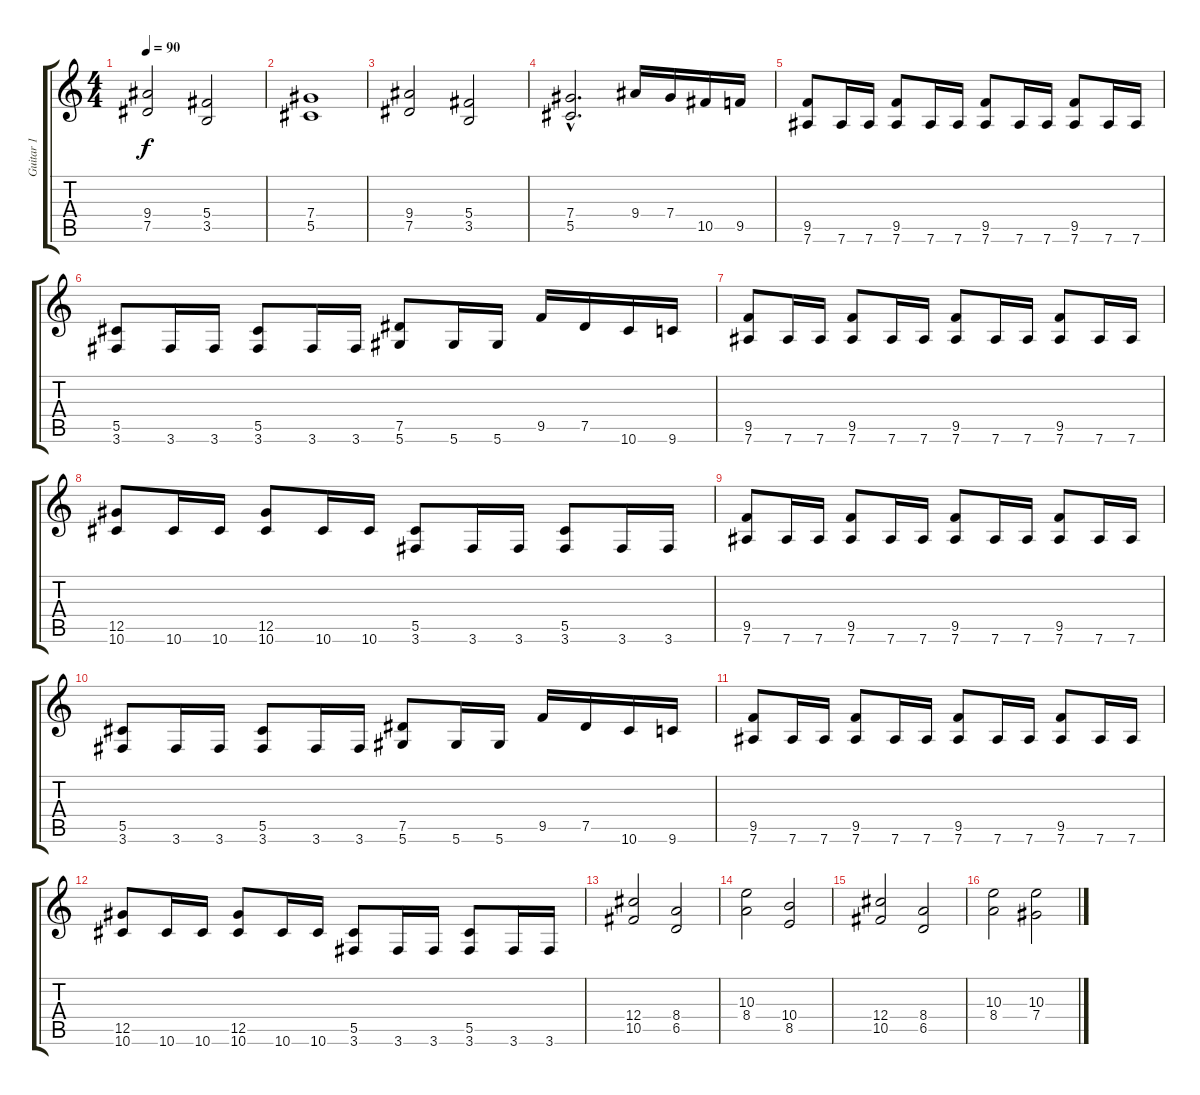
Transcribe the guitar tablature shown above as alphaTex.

\track ("Guitar 1" "Guitar 1") {instrument distortionguitar}
\staff {score tabs}
\tuning (Eb4 Bb3 Gb3 Db3 Ab2 Eb2) {hide}
\ts (4 4)
\tempo 90
\clef g2
\ks c
(9.4 7.5).2{dy f} (5.4 3.5).2 |
(7.4 5.5).1 |
(9.4 7.5).2 (5.4 3.5).2 |
(7.4{hac} 5.5{hac}).2{d} 9.4.16 7.4.16 10.5.16 9.5.16 |
(9.5 7.6).8 7.6.16 7.6.16 (9.5 7.6).8 7.6.16 7.6.16 (9.5 7.6).8 7.6.16 7.6.16 (9.5 7.6).8 7.6.16 7.6.16 |
(5.5 3.6).8 3.6.16 3.6.16 (5.5 3.6).8 3.6.16 3.6.16 (7.5 5.6).8 5.6.16 5.6.16 9.5.16 7.5.16 10.6.16 9.6.16 |
(9.5 7.6).8 7.6.16 7.6.16 (9.5 7.6).8 7.6.16 7.6.16 (9.5 7.6).8 7.6.16 7.6.16 (9.5 7.6).8 7.6.16 7.6.16 |
(12.5 10.6).8 10.6.16 10.6.16 (12.5 10.6).8 10.6.16 10.6.16 (5.5 3.6).8 3.6.16 3.6.16 (5.5 3.6).8 3.6.16 3.6.16 |
(9.5 7.6).8 7.6.16 7.6.16 (9.5 7.6).8 7.6.16 7.6.16 (9.5 7.6).8 7.6.16 7.6.16 (9.5 7.6).8 7.6.16 7.6.16 |
(5.5 3.6).8 3.6.16 3.6.16 (5.5 3.6).8 3.6.16 3.6.16 (7.5 5.6).8 5.6.16 5.6.16 9.5.16 7.5.16 10.6.16 9.6.16 |
(9.5 7.6).8 7.6.16 7.6.16 (9.5 7.6).8 7.6.16 7.6.16 (9.5 7.6).8 7.6.16 7.6.16 (9.5 7.6).8 7.6.16 7.6.16 |
(12.5 10.6).8 10.6.16 10.6.16 (12.5 10.6).8 10.6.16 10.6.16 (5.5 3.6).8 3.6.16 3.6.16 (5.5 3.6).8 3.6.16 3.6.16 |
(12.4 10.5).2 (8.4 6.5).2 |
(10.3 8.4).2 (10.4 8.5).2 |
(12.4 10.5).2 (8.4 6.5).2 |
(10.3 8.4).2 (10.3 7.4).2
